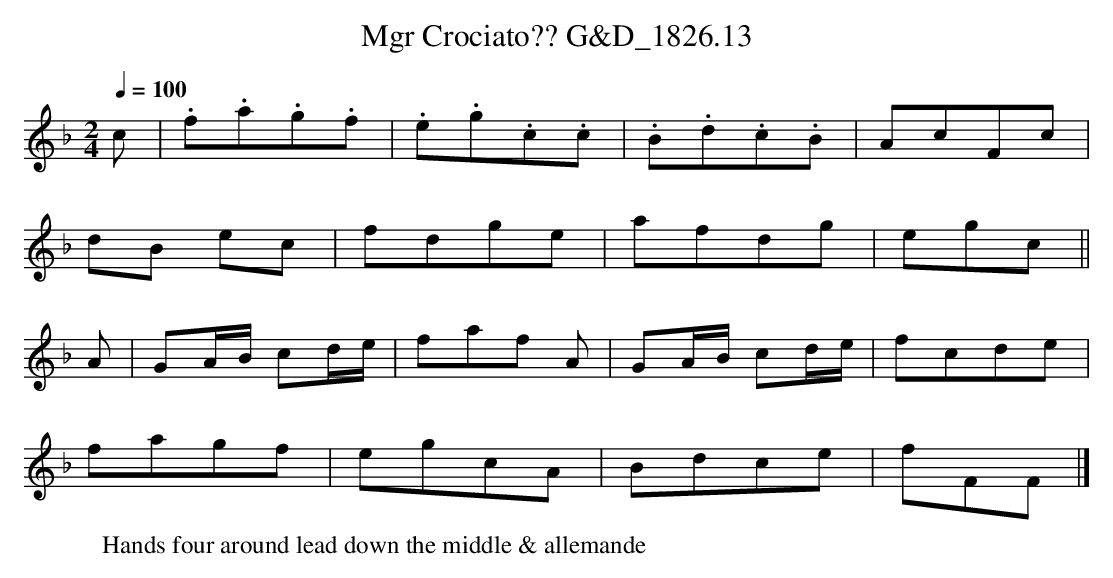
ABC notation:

X:1
T:Mgr Crociato?? G&D_1826.13
M:2/4
L:1/8
Q:1/4=100
W:Hands four around lead down the middle & allemande
K:F
c | .f.a.g.f | .e.g.c.c | .B.d.c.B | AcFc |
dB ec | fdge | afdg | egc ||
A |GA/B/ cd/e/ | faf A | GA/B/ cd/e/ | fcde |
fagf | egcA | Bdce | fFF |]
